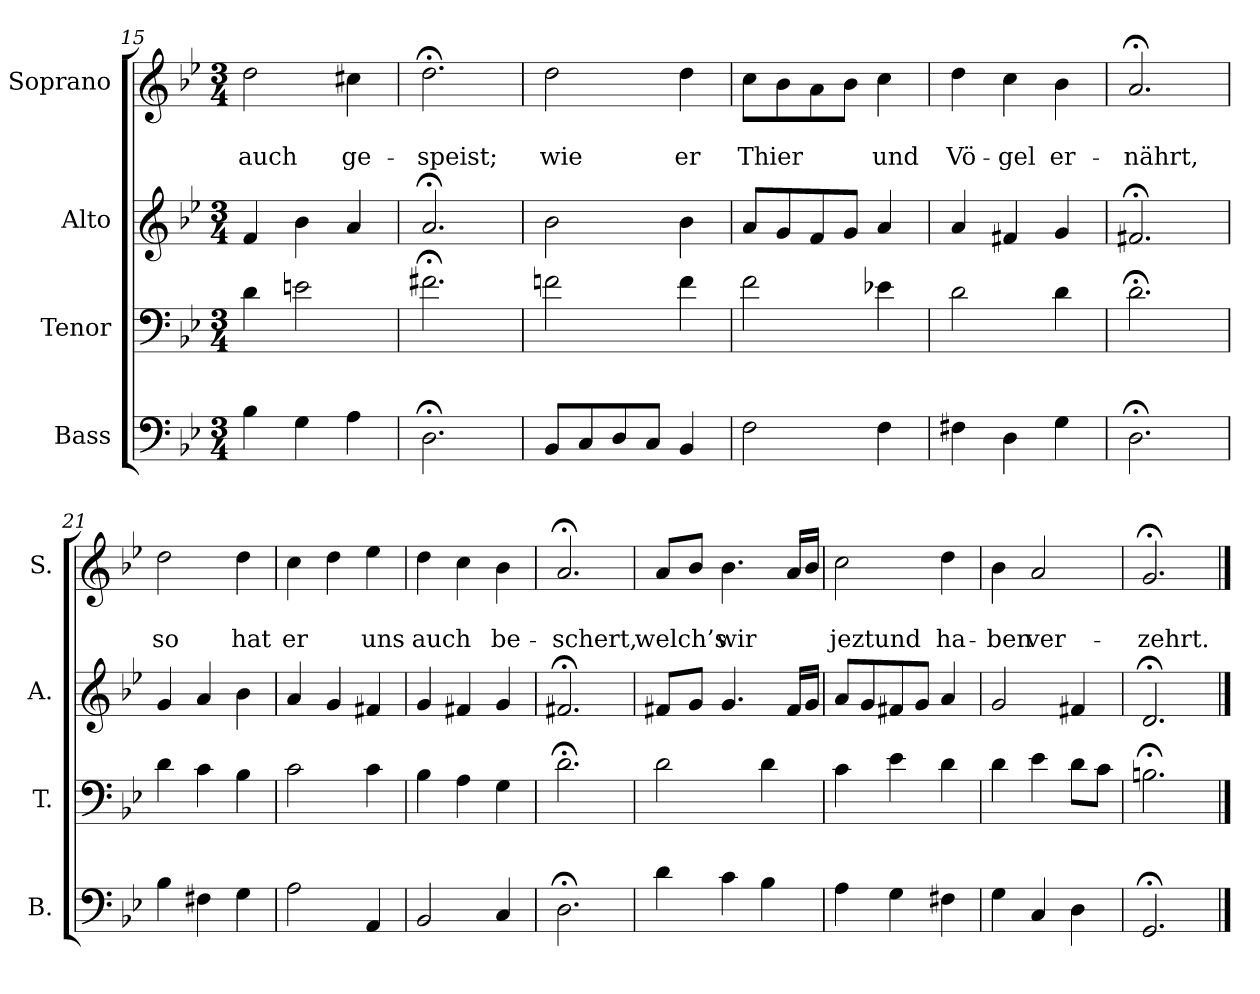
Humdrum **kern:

**kern	**kern	**kern	**kern	**text	**text
*part4	*part3	*part2	*part1	*part1	*part1
*staff4	*staff3	*staff2	*staff1	*staff1	*staff1
*I"Bass	*I"Tenor	*I"Alto	*I"Soprano	*	*
*I'B.	*I'T.	*I'A.	*I'S.	*	*
*clefF4	*clefF4	*clefG2	*clefG2	*	*
*k[b-e-]	*k[b-e-]	*k[b-e-]	*k[b-e-]	*	*
*g:	*g:	*g:	*g:	*	*
*M3/4	*M3/4	*M3/4	*M3/4	*	*
=15	=15	=15	=15	=15	=15
4B-\	4d\	4f/	2dd\	.	auch
4G\	2en\	4b-\	.	.	.
4A\	.	4a/	4cc#X\	.	ge-
=16	=16	=16	=16	=16	=16
2.D;<\	2.f#X;<\	2.a;</	2.dd;<\	.	-speist;
=17	=17	=17	=17	=17	=17
8BB-/L	2fn\	2b-\	2dd\	.	wie
8C/	.	.	.	.	.
8D/	.	.	.	.	.
8C/J	.	.	.	.	.
4BB-/	4f\	4b-\	4dd\	.	er
=18	=18	=18	=18	=18	=18
2F\	2f\	8a/L	8cc\L	.	Thier
.	.	8g/	8b-\	.	.
.	.	8f/	8a\	.	.
.	.	8g/J	8b-\J	.	.
4F\	4e-X\	4a/	4cc\	.	und
=19	=19	=19	=19	=19	=19
4F#X\	2d\	4a/	4dd\	.	Vö-
4D\	.	4f#X/	4cc\	.	-gel
4G\	4d\	4g/	4b-\	.	er-
=20	=20	=20	=20	=20	=20
2.D;<\	2.d;<\	2.f#X;</	2.a;</	.	-nährt,
!!LO:LB:g=z
=21	=21	=21	=21	=21	=21
4B-\	4d\	4g/	2dd\	.	so
4F#X\	4c\	4a/	.	.	.
4G\	4B-\	4b-\	4dd\	.	hat
=22	=22	=22	=22	=22	=22
2A\	2c\	4a/	4cc\	.	er
.	.	4g/	4dd\	.	.
4AA/	4c\	4f#X/	4ee-\	.	uns
=23	=23	=23	=23	=23	=23
2BB-/	4B-\	4g/	4dd\	.	auch
.	4A\	4f#X/	4cc\	.	.
4C/	4G\	4g/	4b-\	.	be-
=24	=24	=24	=24	=24	=24
2.D;<\	2.d;<\	2.f#X;</	2.a;</	.	-schert,
=25	=25	=25	=25	=25	=25
4d\	2d\	8f#X/L	8a/L	.	welch’s
.	.	8g/J	8b-/J	.	.
4c\	.	4.g/	4.b-\	.	wir
4B-\	4d\	.	.	.	.
.	.	16f#/LL	16a/LL	.	.
.	.	16g/JJ	16b-/JJ	.	.
=26	=26	=26	=26	=26	=26
4A\	4c\	8a/L	2cc\	.	jeztund
.	.	8g/	.	.	.
4G\	4e-\	8f#X/	.	.	.
.	.	8g/J	.	.	.
4F#X\	4d\	4a/	4dd\	.	ha-
=27	=27	=27	=27	=27	=27
4G\	4d\	2g/	4b-\	.	-ben
4C/	4e-\	.	2a/	.	ver-
4D\	8d\L	4f#X/	.	.	.
.	8c\J	.	.	.	.
=28	=28	=28	=28	=28	=28
2.GG;</	2.Bn;<\	2.d;</	2.g;</	.	-zehrt.
==	==	==	==	==	==
*-	*-	*-	*-	*-	*-
